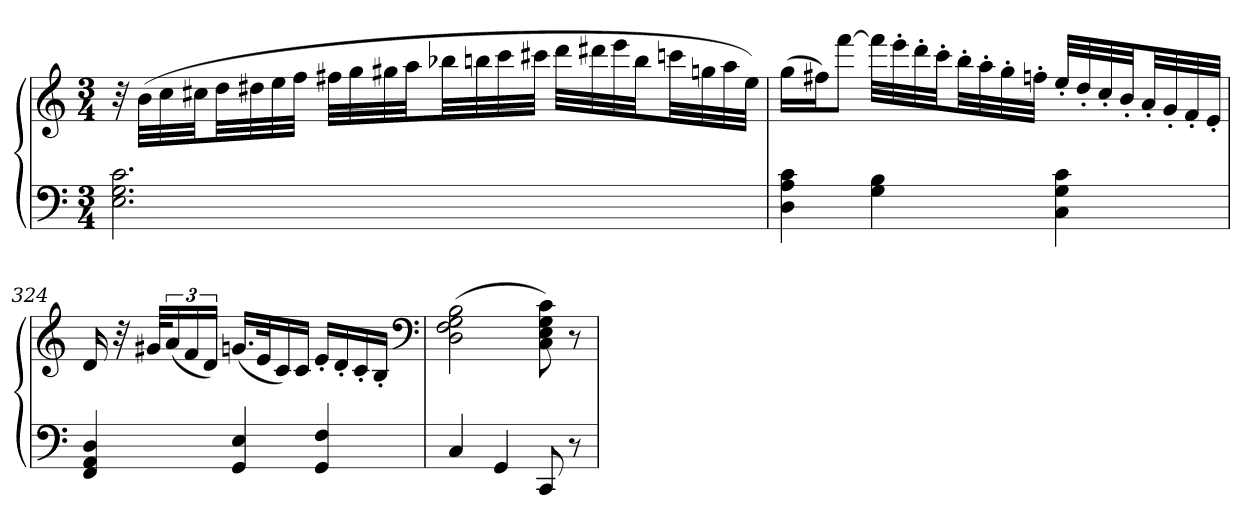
**kern	**kern
*part1	*part1
*staff2	*staff1
*clefF4	*clefG2
*k[]	*k[]
*M3/4	*M3/4
=	=
2.E 2.G 2.c	32r
.	(32bLLL
.	32cc
.	32cc#XJJ
.	32ddLL
.	32dd#X
.	32ee
.	32ffJJJ
.	32ff#XLLL
.	32gg
.	32gg#X
.	32aaJJ
.	32bb-XLL
.	32bbn
.	32ccc
.	32ccc#XJJJ
.	32dddLLL
.	32ddd#X
.	32eee
.	32bbJJ
.	32cccnLL
.	32ggn
.	32aa
.	32eeJJJ)
=323	=323
4D 4A 4c	(16ggLL
.	16ff#XJ)
.	[8fffJ
4G 4B	32fffLLL]
.	32eee'
.	32ddd'
.	32ccc'JJ
.	32bb'LL
.	32aa'
.	32gg'
.	32ffn'JJJ
4C 4G 4c	32ee'LLL
.	32dd'
.	32cc'
.	32b'JJ
.	32a'LL
.	32g'
.	32f'
.	32e'JJJ
=324	=324
4FF 4AA 4D	16d
.	32r
.	32g#XKLL
.	(24a
.	24f
.	24dJJ)
4GG 4E	(16.gnLL
.	32eK
.	16c)
.	16cJJ
4GG 4F	16e'LL
.	16d'
.	16c'
.	16B'JJ
*	*clefF4
=325	=325
4C	(2D 2F 2G 2B
4GG	.
8CC	8C 8E 8G 8c)
8r	8r
=	=
*-	*-
